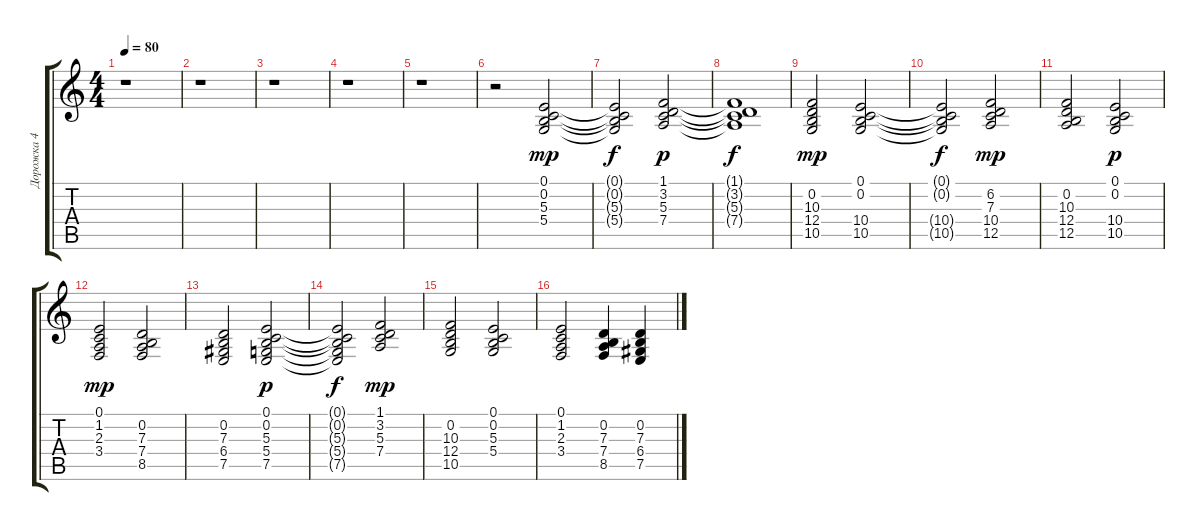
\track ("Дорожка 4" "Дорожка 4") {instrument stringensemble1}
\staff {score tabs}
\tuning (E4 B3 G3 D3 A2 E2) {hide}
\ts (4 4)
\tempo 80
\clef g2
\ks c
r.1{dy f} |
r.1 |
r.1 |
r.1 |
r.1 |
r.2 (0.1 0.2 5.3 5.4).2{dy mp} |
(0.1{t} 0.2{t} 5.3{t} 5.4{t}).2{dy f} (1.1 3.2 5.3 7.4).2{dy p} |
(1.1{t} 3.2{t} 5.3{t} 7.4{t}).1{dy f} |
(0.2 10.3 12.4 10.5).2{dy mp} (0.1 0.2 10.4 10.5).2 |
(0.1{t} 0.2{t} 10.4{t} 10.5{t}).2{dy f} (6.2 7.3 10.4 12.5).2{dy mp} |
(0.2 10.3 12.4 12.5).2 (0.1 0.2 10.4 10.5).2{dy p} |
(0.1 1.2 2.3 3.4).2{dy mp} (0.2 7.3 7.4 8.5).2 |
(0.2 7.3 6.4 7.5).2 (0.1 0.2 5.3 5.4 7.5).2{dy p} |
(0.1{t} 0.2{t} 5.3{t} 5.4{t} 7.5{t}).2{dy f} (1.1 3.2 5.3 7.4).2{dy mp} |
(0.2 10.3 12.4 10.5).2 (0.1 0.2 5.3 5.4).2 |
(0.1 1.2 2.3 3.4).2 (0.2 7.3 7.4 8.5).4 (0.2 7.3 6.4 7.5).4
